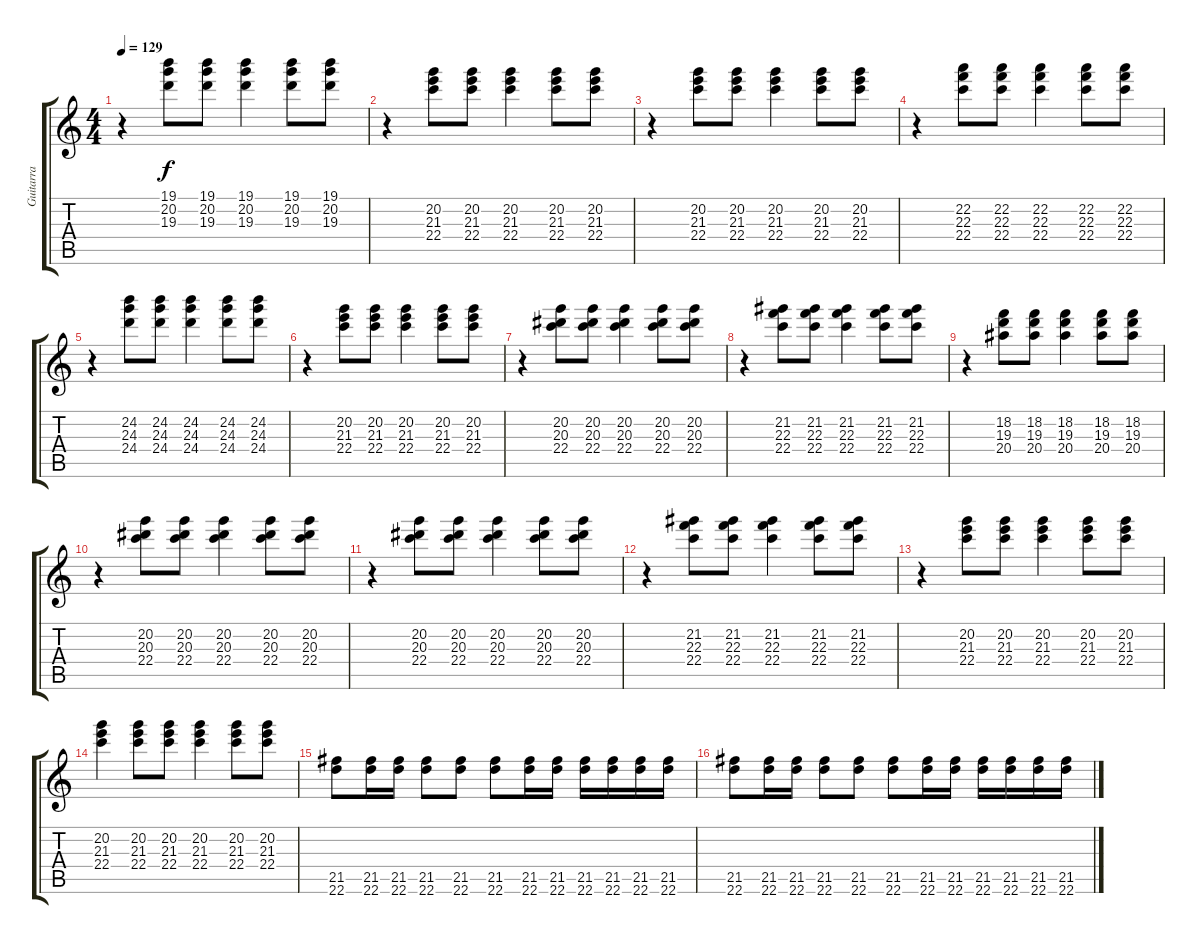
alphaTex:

\track ("Guitarra" "Guitarra") {instrument electricguitarmuted}
\staff {score tabs}
\tuning (E4 B3 G3 D3 A2 E2) {hide}
\ts (4 4)
\tempo 129
\clef g2
\ks c
r.4{dy f} (19.1 20.2 19.3).8 (19.1 20.2 19.3).8 (19.1 20.2 19.3).4 (19.1 20.2 19.3).8 (19.1 20.2 19.3).8 |
r.4 (20.2 21.3 22.4).8 (20.2 21.3 22.4).8 (20.2 21.3 22.4).4 (20.2 21.3 22.4).8 (20.2 21.3 22.4).8 |
r.4 (20.2 21.3 22.4).8 (20.2 21.3 22.4).8 (20.2 21.3 22.4).4 (20.2 21.3 22.4).8 (20.2 21.3 22.4).8 |
r.4 (22.2 22.3 22.4).8 (22.2 22.3 22.4).8 (22.2 22.3 22.4).4 (22.2 22.3 22.4).8 (22.2 22.3 22.4).8 |
r.4 (24.2 24.3 24.4).8 (24.2 24.3 24.4).8 (24.2 24.3 24.4).4 (24.2 24.3 24.4).8 (24.2 24.3 24.4).8 |
r.4 (20.2 21.3 22.4).8 (20.2 21.3 22.4).8 (20.2 21.3 22.4).4 (20.2 21.3 22.4).8 (20.2 21.3 22.4).8 |
r.4 (20.2 20.3 22.4).8 (20.2 20.3 22.4).8 (20.2 20.3 22.4).4 (20.2 20.3 22.4).8 (20.2 20.3 22.4).8 |
r.4 (21.2 22.3 22.4).8 (21.2 22.3 22.4).8 (21.2 22.3 22.4).4 (21.2 22.3 22.4).8 (21.2 22.3 22.4).8 |
r.4 (18.2 19.3 20.4).8 (18.2 19.3 20.4).8 (18.2 19.3 20.4).4 (18.2 19.3 20.4).8 (18.2 19.3 20.4).8 |
r.4 (20.2 20.3 22.4).8 (20.2 20.3 22.4).8 (20.2 20.3 22.4).4 (20.2 20.3 22.4).8 (20.2 20.3 22.4).8 |
r.4 (20.2 20.3 22.4).8 (20.2 20.3 22.4).8 (20.2 20.3 22.4).4 (20.2 20.3 22.4).8 (20.2 20.3 22.4).8 |
r.4 (21.2 22.3 22.4).8 (21.2 22.3 22.4).8 (21.2 22.3 22.4).4 (21.2 22.3 22.4).8 (21.2 22.3 22.4).8 |
r.4 (20.2 21.3 22.4).8 (20.2 21.3 22.4).8 (20.2 21.3 22.4).4 (20.2 21.3 22.4).8 (20.2 21.3 22.4).8 |
(20.2 21.3 22.4).4 (20.2 21.3 22.4).8 (20.2 21.3 22.4).8 (20.2 21.3 22.4).4 (20.2 21.3 22.4).8 (20.2 21.3 22.4).8 |
(21.5 22.6).8 (21.5 22.6).16 (21.5 22.6).16 (21.5 22.6).8 (21.5 22.6).8 (21.5 22.6).8 (21.5 22.6).16 (21.5 22.6).16 (21.5 22.6).16 (21.5 22.6).16 (21.5 22.6).16 (21.5 22.6).16 |
(21.5 22.6).8 (21.5 22.6).16 (21.5 22.6).16 (21.5 22.6).8 (21.5 22.6).8 (21.5 22.6).8 (21.5 22.6).16 (21.5 22.6).16 (21.5 22.6).16 (21.5 22.6).16 (21.5 22.6).16 (21.5 22.6).16
